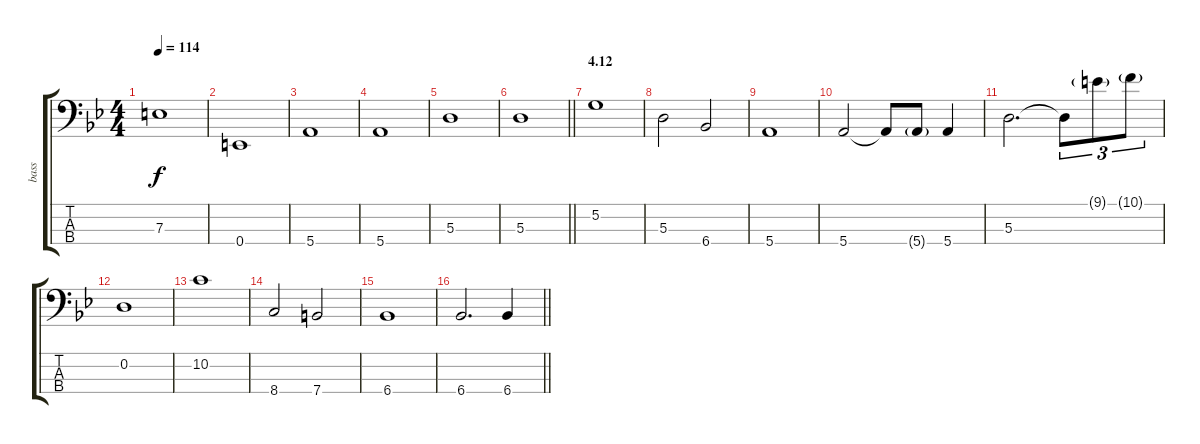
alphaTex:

\track ("bass" "bass") {instrument acousticbass}
\staff {score tabs}
\tuning (G2 D2 A1 E1) {hide}
\ts (4 4)
\tempo 114
\clef f4
\ks bb
7.3.1{dy f} |
0.4.1 |
5.4.1 |
5.4.1 |
5.3.1 |
\barLineRight lightlight
5.3.1 |
\section ("" "4.12")
5.2.1 |
5.3.2 6.4.2 |
5.4.1 |
5.4.2 5.4{t}.8 5.4{g}.8 5.4.4 |
5.3.2{d} 5.3{t}.8{tu (3 2)} 9.1{g}.8{tu (3 2)} 10.1{g}.8{tu (3 2)} |
0.2.1 |
10.2.1 |
8.4.2 7.4.2 |
6.4.1 |
\barLineRight lightlight
6.4.2{d} 6.4.4
